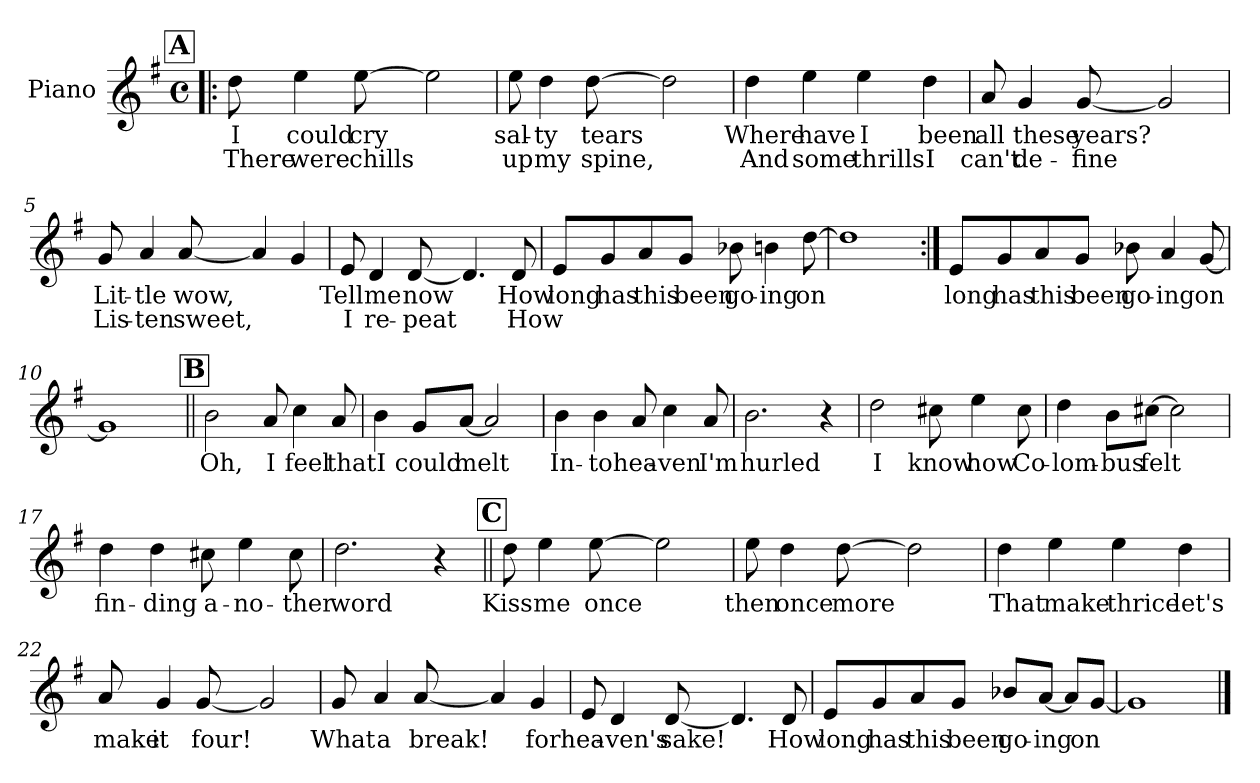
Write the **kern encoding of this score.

**kern	**text	**text
*part1	*part1	*part1
*staff1	*staff1	*staff1
*I"Piano	*	*
*I'Pno	*	*
*clefG2	*	*
*k[f#]	*	*
*G:	*	*
*M4/4	*	*
*met(c)	*	*
!!LO:REH:place=s1:a:t=A
=1!|:	=1!|:	=1!|:
8dd\	I	There
4ee\	could	were
[8ee\	cry	chills
2ee\]	.	.
=2	=2	=2
8ee\	sal-	up
4dd\	-ty	my
[8dd\	tears	spine,
2dd\]	.	.
=3	=3	=3
4dd\	Where	And
4ee\	have	some
4ee\	I	thrills
4dd\	been	I
=4	=4	=4
8a/	all	can't
4g/	these	de-
[8g/	years?	-fine
2g/]	.	.
!!LO:LB:g=z
=5	=5	=5
8g/	Lit-	Lis-
4a/	-tle	-ten
[8a/	wow,	sweet,
4a/]	.	.
4g/	.	.
=6	=6	=6
8e/	Tell	I
4d/	me	re-
[8d/	now	-peat
4.d/]	.	.
8d/	How	How
=7	=7	=7
8e/L	long	.
8g/	has	.
8a/	this	.
8g/J	been	.
8b-X\	go-	.
4bn\	-ing	.
[8dd\	on	.
=8	=8	=8
1dd]	.	.
!!LO:LB:g=z
=9:|!	=9:|!	=9:|!
8e/L	long	.
8g/	has	.
8a/	this	.
8g/J	been	.
8b-X\	go-	.
4a/	-ing	.
[8g/	on	.
=10	=10	=10
1g]	.	.
!!LO:LB:g=z
!!LO:REH:place=s1:a:t=B
=11||	=11||	=11||
2b\	Oh,	.
8a/	I	.
4cc\	feel	.
8a/	that	.
=12	=12	=12
4b\	I	.
8g/L	could	.
[8a/J	melt	.
2a/]	.	.
=13	=13	=13
4b\	In-	.
4b\	-to	.
8a/	hea-	.
4cc\	-ven	.
8a/	I'm	.
=14	=14	=14
2.b\	hurled	.
4r	.	.
!!LO:LB:g=z
=15	=15	=15
2dd\	I	.
8cc#X\	know	.
4ee\	how	.
8cc#\	Co-	.
=16	=16	=16
4dd\	-lom-	.
8b\L	-bus	.
[8cc#X\J	felt	.
2cc#\]	.	.
=17	=17	=17
4dd\	fin-	.
4dd\	-ding	.
8cc#X\	a-	.
4ee\	no-	.
8cc#\	-ther	.
=18	=18	=18
2.dd\	word	.
4r	.	.
!!LO:LB:g=z
!!LO:REH:place=s1:a:t=C
=19||	=19||	=19||
8dd\	Kiss	.
4ee\	me	.
[8ee\	once	.
2ee\]	.	.
=20	=20	=20
8ee\	then	.
4dd\	once	.
[8dd\	more	.
2dd\]	.	.
=21	=21	=21
4dd\	That	.
4ee\	make	.
4ee\	thrice	.
4dd\	let's	.
=22	=22	=22
8a/	make	.
4g/	it	.
[8g/	four!	.
2g/]	.	.
!!LO:LB:g=z
=23	=23	=23
8g/	What	.
4a/	a	.
[8a/	break!	.
4a/]	.	.
4g/	for	.
=24	=24	=24
8e/	hea-	.
4d/	-ven's	.
[8d/	sake!	.
4.d/]	.	.
8d/	How	.
=25	=25	=25
8e/L	long	.
8g/	has	.
8a/	this	.
8g/J	been	.
8b-X\L	go-	.
[8a/J	-ing	.
8a/L]	.	.
[8g/J	on	.
=26	=26	=26
1g]	.	.
==	==	==
*-	*-	*-
